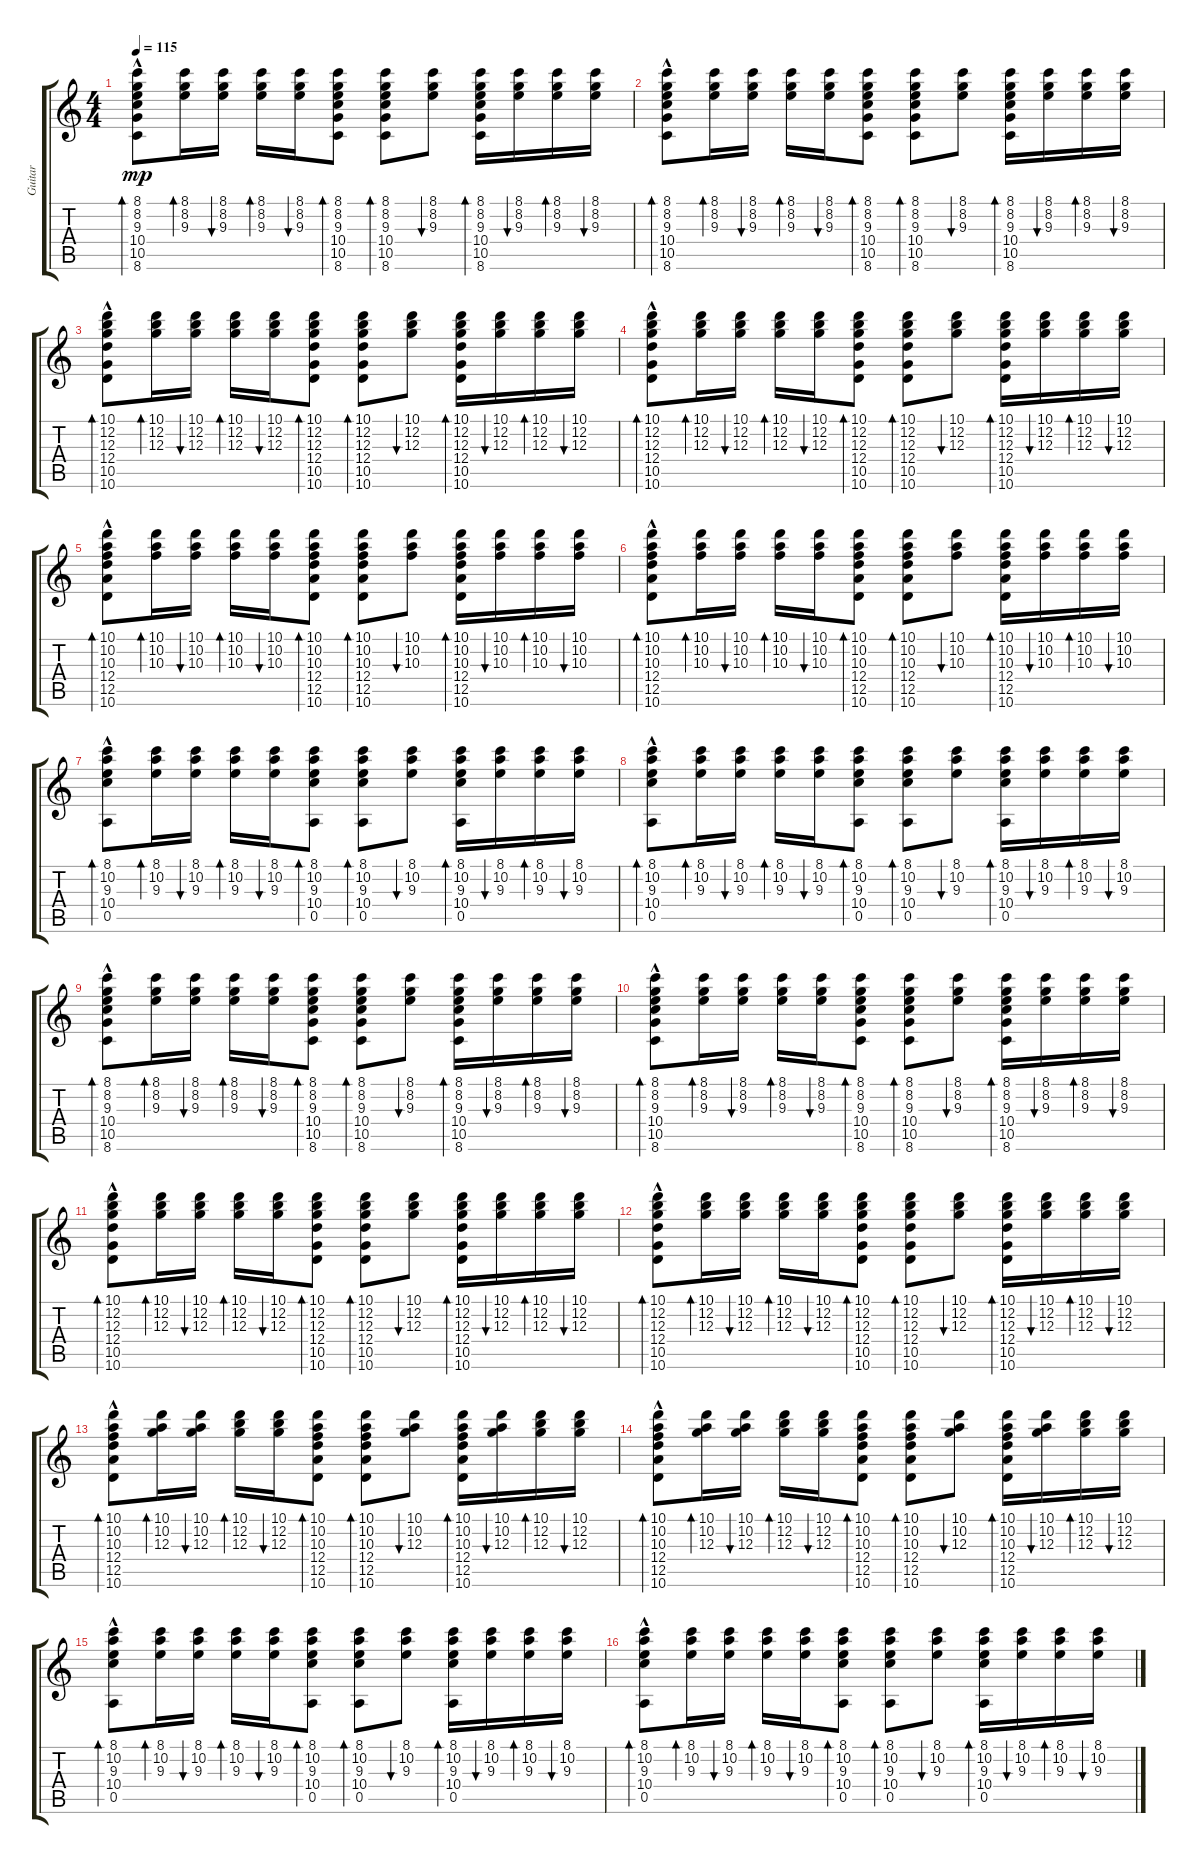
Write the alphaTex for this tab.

\track ("Guitar" "Guitar") {instrument acousticguitarsteel}
\staff {score tabs}
\tuning (E4 B3 G3 D3 A2 E2) {hide}
\ts (4 4)
\tempo 115
\clef g2
\ks c
(8.1 8.2 9.3 10.4{hac} 10.5{hac} 8.6{hac}).8{bd 60 dy mp} (8.1 8.2 9.3).16{bd 60} (8.1 8.2 9.3).16{bu 60} (8.1 8.2 9.3).16{bd 60} (8.1 8.2 9.3).16{bu 60} (8.1 8.2 9.3 10.4 10.5 8.6).8{bd 60} (8.1 8.2 9.3 10.4 10.5 8.6).8{bd 60} (8.1 8.2 9.3).8{bu 60} (8.1 8.2 9.3 10.4 10.5 8.6).16{bd 60} (8.1 8.2 9.3).16{bu 60} (8.1 8.2 9.3).16{bd 60} (8.1 8.2 9.3).16{bu 60} |
(8.1 8.2 9.3 10.4{hac} 10.5{hac} 8.6{hac}).8{bd 60} (8.1 8.2 9.3).16{bd 60} (8.1 8.2 9.3).16{bu 60} (8.1 8.2 9.3).16{bd 60} (8.1 8.2 9.3).16{bu 60} (8.1 8.2 9.3 10.4 10.5 8.6).8{bd 60} (8.1 8.2 9.3 10.4 10.5 8.6).8{bd 60} (8.1 8.2 9.3).8{bu 60} (8.1 8.2 9.3 10.4 10.5 8.6).16{bd 60} (8.1 8.2 9.3).16{bu 60} (8.1 8.2 9.3).16{bd 60} (8.1 8.2 9.3).16{bu 60} |
(10.1 12.2 12.3 12.4{hac} 10.5{hac} 10.6{hac}).8{bd 60} (10.1 12.2 12.3).16{bd 60} (10.1 12.2 12.3).16{bu 60} (10.1 12.2 12.3).16{bd 60} (10.1 12.2 12.3).16{bu 60} (10.1 12.2 12.3 12.4 10.5 10.6).8{bd 60} (10.1 12.2 12.3 12.4 10.5 10.6).8{bd 60} (10.1 12.2 12.3).8{bu 60} (10.1 12.2 12.3 12.4 10.5 10.6).16{bd 60} (10.1 12.2 12.3).16{bu 60} (10.1 12.2 12.3).16{bd 60} (10.1 12.2 12.3).16{bu 60} |
(10.1 12.2 12.3 12.4{hac} 10.5{hac} 10.6{hac}).8{bd 60} (10.1 12.2 12.3).16{bd 60} (10.1 12.2 12.3).16{bu 60} (10.1 12.2 12.3).16{bd 60} (10.1 12.2 12.3).16{bu 60} (10.1 12.2 12.3 12.4 10.5 10.6).8{bd 60} (10.1 12.2 12.3 12.4 10.5 10.6).8{bd 60} (10.1 12.2 12.3).8{bu 60} (10.1 12.2 12.3 12.4 10.5 10.6).16{bd 60} (10.1 12.2 12.3).16{bu 60} (10.1 12.2 12.3).16{bd 60} (10.1 12.2 12.3).16{bu 60} |
(10.1 10.2 10.3 12.4{hac} 12.5{hac} 10.6{hac}).8{bd 60} (10.1 10.2 10.3).16{bd 60} (10.1 10.2 10.3).16{bu 60} (10.1 10.2 10.3).16{bd 60} (10.1 10.2 10.3).16{bu 60} (10.1 10.2 10.3 12.4 12.5 10.6).8{bd 60} (10.1 10.2 10.3 12.4 12.5 10.6).8{bd 60} (10.1 10.2 10.3).8{bu 60} (10.1 10.2 10.3 12.4 12.5 10.6).16{bd 60} (10.1 10.2 10.3).16{bu 60} (10.1 10.2 10.3).16{bd 60} (10.1 10.2 10.3).16{bu 60} |
(10.1 10.2 10.3 12.4{hac} 12.5{hac} 10.6{hac}).8{bd 60} (10.1 10.2 10.3).16{bd 60} (10.1 10.2 10.3).16{bu 60} (10.1 10.2 10.3).16{bd 60} (10.1 10.2 10.3).16{bu 60} (10.1 10.2 10.3 12.4 12.5 10.6).8{bd 60} (10.1 10.2 10.3 12.4 12.5 10.6).8{bd 60} (10.1 10.2 10.3).8{bu 60} (10.1 10.2 10.3 12.4 12.5 10.6).16{bd 60} (10.1 10.2 10.3).16{bu 60} (10.1 10.2 10.3).16{bd 60} (10.1 10.2 10.3).16{bu 60} |
(8.1 10.2 9.3 10.4{hac} 0.5{hac}).8{bd 60 volume 14} (8.1 10.2 9.3).16{bd 60} (8.1 10.2 9.3).16{bu 60} (8.1 10.2 9.3).16{bd 60} (8.1 10.2 9.3).16{bu 60} (8.1 10.2 9.3 10.4 0.5).8{bd 60} (8.1 10.2 9.3 10.4 0.5).8{bd 60} (8.1 10.2 9.3).8{bu 60} (8.1 10.2 9.3 10.4 0.5).16{bd 60} (8.1 10.2 9.3).16{bu 60} (8.1 10.2 9.3).16{bd 60} (8.1 10.2 9.3).16{bu 60} |
(8.1 10.2 9.3 10.4{hac} 0.5{hac}).8{bd 60} (8.1 10.2 9.3).16{bd 60} (8.1 10.2 9.3).16{bu 60} (8.1 10.2 9.3).16{bd 60} (8.1 10.2 9.3).16{bu 60} (8.1 10.2 9.3 10.4 0.5).8{bd 60} (8.1 10.2 9.3 10.4 0.5).8{bd 60} (8.1 10.2 9.3).8{bu 60} (8.1 10.2 9.3 10.4 0.5).16{bd 60} (8.1 10.2 9.3).16{bu 60} (8.1 10.2 9.3).16{bd 60} (8.1 10.2 9.3).16{bu 60} |
(8.1 8.2 9.3 10.4{hac} 10.5{hac} 8.6{hac}).8{bd 60} (8.1 8.2 9.3).16{bd 60} (8.1 8.2 9.3).16{bu 60} (8.1 8.2 9.3).16{bd 60} (8.1 8.2 9.3).16{bu 60} (8.1 8.2 9.3 10.4 10.5 8.6).8{bd 60} (8.1 8.2 9.3 10.4 10.5 8.6).8{bd 60} (8.1 8.2 9.3).8{bu 60} (8.1 8.2 9.3 10.4 10.5 8.6).16{bd 60} (8.1 8.2 9.3).16{bu 60} (8.1 8.2 9.3).16{bd 60} (8.1 8.2 9.3).16{bu 60} |
(8.1 8.2 9.3 10.4{hac} 10.5{hac} 8.6{hac}).8{bd 60} (8.1 8.2 9.3).16{bd 60} (8.1 8.2 9.3).16{bu 60} (8.1 8.2 9.3).16{bd 60} (8.1 8.2 9.3).16{bu 60} (8.1 8.2 9.3 10.4 10.5 8.6).8{bd 60} (8.1 8.2 9.3 10.4 10.5 8.6).8{bd 60} (8.1 8.2 9.3).8{bu 60} (8.1 8.2 9.3 10.4 10.5 8.6).16{bd 60} (8.1 8.2 9.3).16{bu 60} (8.1 8.2 9.3).16{bd 60} (8.1 8.2 9.3).16{bu 60} |
(10.1 12.2 12.3 12.4{hac} 10.5{hac} 10.6{hac}).8{bd 60} (10.1 12.2 12.3).16{bd 60} (10.1 12.2 12.3).16{bu 60} (10.1 12.2 12.3).16{bd 60} (10.1 12.2 12.3).16{bu 60} (10.1 12.2 12.3 12.4 10.5 10.6).8{bd 60} (10.1 12.2 12.3 12.4 10.5 10.6).8{bd 60} (10.1 12.2 12.3).8{bu 60} (10.1 12.2 12.3 12.4 10.5 10.6).16{bd 60} (10.1 12.2 12.3).16{bu 60} (10.1 12.2 12.3).16{bd 60} (10.1 12.2 12.3).16{bu 60} |
(10.1 12.2 12.3 12.4{hac} 10.5{hac} 10.6{hac}).8{bd 60} (10.1 12.2 12.3).16{bd 60} (10.1 12.2 12.3).16{bu 60} (10.1 12.2 12.3).16{bd 60} (10.1 12.2 12.3).16{bu 60} (10.1 12.2 12.3 12.4 10.5 10.6).8{bd 60} (10.1 12.2 12.3 12.4 10.5 10.6).8{bd 60} (10.1 12.2 12.3).8{bu 60} (10.1 12.2 12.3 12.4 10.5 10.6).16{bd 60} (10.1 12.2 12.3).16{bu 60} (10.1 12.2 12.3).16{bd 60} (10.1 12.2 12.3).16{bu 60} |
(10.1 10.2 10.3 12.4{hac} 12.5{hac} 10.6{hac}).8{bd 60} (10.1 10.2 12.3).16{bd 60} (10.1 10.2 12.3).16{bu 60} (10.1 12.2 12.3).16{bd 60} (10.1 12.2 12.3).16{bu 60} (10.1 10.2 10.3 12.4 12.5 10.6).8{bd 60} (10.1 10.2 10.3 12.4 12.5 10.6).8{bd 60} (10.1 10.2 12.3).8{bu 60} (10.1 10.2 10.3 12.4 12.5 10.6).16{bd 60} (10.1 10.2 12.3).16{bu 60} (10.1 12.2 12.3).16{bd 60} (10.1 12.2 12.3).16{bu 60} |
(10.1 10.2 10.3 12.4{hac} 12.5{hac} 10.6{hac}).8{bd 60} (10.1 10.2 12.3).16{bd 60} (10.1 10.2 12.3).16{bu 60} (10.1 12.2 12.3).16{bd 60} (10.1 12.2 12.3).16{bu 60} (10.1 10.2 10.3 12.4 12.5 10.6).8{bd 60} (10.1 10.2 10.3 12.4 12.5 10.6).8{bd 60} (10.1 10.2 12.3).8{bu 60} (10.1 10.2 10.3 12.4 12.5 10.6).16{bd 60} (10.1 10.2 12.3).16{bu 60} (10.1 12.2 12.3).16{bd 60} (10.1 12.2 12.3).16{bu 60} |
(8.1 10.2 9.3 10.4{hac} 0.5{hac}).8{bd 60} (8.1 10.2 9.3).16{bd 60} (8.1 10.2 9.3).16{bu 60} (8.1 10.2 9.3).16{bd 60} (8.1 10.2 9.3).16{bu 60} (8.1 10.2 9.3 10.4 0.5).8{bd 60} (8.1 10.2 9.3 10.4 0.5).8{bd 60} (8.1 10.2 9.3).8{bu 60} (8.1 10.2 9.3 10.4 0.5).16{bd 60} (8.1 10.2 9.3).16{bu 60} (8.1 10.2 9.3).16{bd 60} (8.1 10.2 9.3).16{bu 60} |
(8.1 10.2 9.3 10.4{hac} 0.5{hac}).8{bd 60} (8.1 10.2 9.3).16{bd 60} (8.1 10.2 9.3).16{bu 60} (8.1 10.2 9.3).16{bd 60} (8.1 10.2 9.3).16{bu 60} (8.1 10.2 9.3 10.4 0.5).8{bd 60} (8.1 10.2 9.3 10.4 0.5).8{bd 60} (8.1 10.2 9.3).8{bu 60} (8.1 10.2 9.3 10.4 0.5).16{bd 60} (8.1 10.2 9.3).16{bu 60} (8.1 10.2 9.3).16{bd 60} (8.1 10.2 9.3).16{bu 60}
